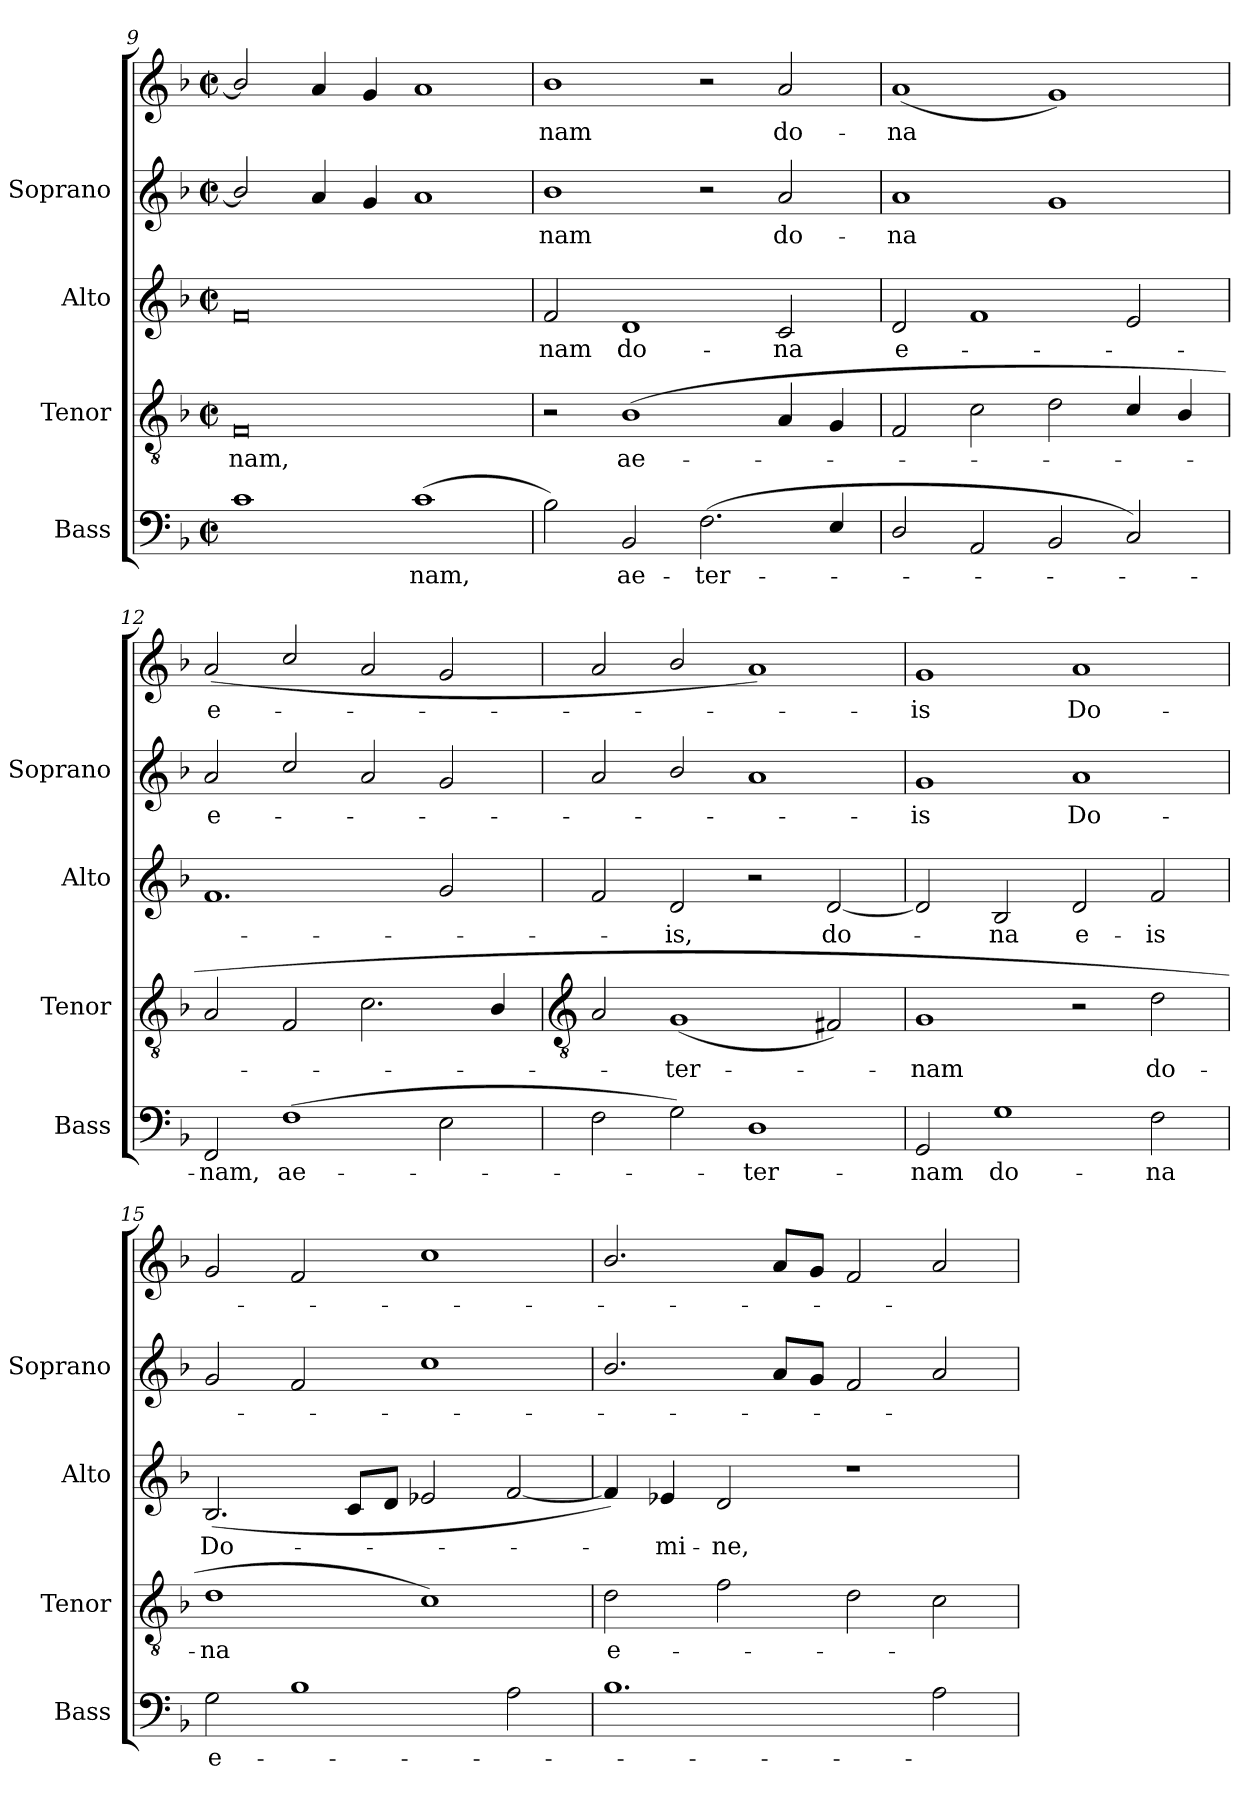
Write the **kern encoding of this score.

**kern	**text	**kern	**text	**kern	**text	**kern	**text	**kern	**text
*part4	*part4	*part3	*part3	*part2	*part2	*part1	*part1	*part1	*part1
*staff5	*staff5	*staff4	*staff4	*staff3	*staff3	*staff2	*staff2	*staff1	*staff1
*I"Bass	*	*I"Tenor	*	*I"Alto	*	*I"Soprano	*	*	*
*I'Bass	*	*I'Tenor	*	*I'Alto	*	*I'Soprano	*	*	*
*clefF4	*	*clefGv2	*	*clefG2	*	*	*	*clefG2	*
*k[b-]	*	*k[b-]	*	*k[b-]	*	*k[b-]	*	*k[b-]	*
*F:	*	*F:	*	*F:	*	*F:	*	*F:	*
*M4/2	*	*M4/2	*	*M4/2	*	*M4/2	*	*M4/2	*
*met(c|)	*	*met(c|)	*	*met(c|)	*	*met(c|)	*	*met(c|)	*
=9	=9	=9	=9	=9	=9	=9	=9	=9	=9
!	!	!	!LO:LY:b	!	!	!	!	!	!
1c	.	0F	nam,	0f	.	2b-/]	.	2b-/]	.
.	.	.	.	.	.	4a	.	4a	.
.	.	.	.	.	.	4g	.	4g	.
!	!LO:LY:b	!	!	!	!	!	!	!	!
(>1c	nam,	.	.	.	.	1a	.	1a	.
=10	=10	=10	=10	=10	=10	=10	=10	=10	=10
!	!	!	!	!	!LO:LY:b	!	!LO:LY:b	!	!LO:LY:b
2B-)	.	2r	.	2f	nam	1b-	nam	1b-	nam
!	!LO:LY:b	!	!LO:LY:b	!	!LO:LY:b	!	!	!	!
2BB-	ae-	(>1B-	ae-	1d	do-	.	.	.	.
!	!LO:LY:b	!	!	!	!	!	!	!	!
(<2.F	-ter-	.	.	.	.	2r	.	2r	.
!	!	!	!	!	!LO:LY:b	!	!LO:LY:b	!	!LO:LY:b
.	.	4A	.	2c	-na	2a	do-	2a	do-
4E/	.	4G	.	.	.	.	.	.	.
=11	=11	=11	=11	=11	=11	=11	=11	=11	=11
!	!	!	!	!	!LO:LY:b	!	!LO:LY:b	!	!LO:LY:b
2D/	.	2F	.	2d	e-	1a	-na	(<1a	-na
2AA	.	2c\	.	1f	.	.	.	.	.
2BB-	.	2d\	.	.	.	1g	.	1g)	.
2C)	.	4c/	.	2e	.	.	.	.	.
.	.	4B-/	.	.	.	.	.	.	.
=12	=12	=12	=12	=12	=12	=12	=12	=12	=12
!	!LO:LY:b	!	!	!	!	!	!LO:LY:b	!	!LO:LY:b
2FF	nam,	2A	.	1.f	.	2a	e-	(<2a	e-
!	!LO:LY:b	!	!	!	!	!	!	!	!
(>1F	ae-	2F	.	.	.	2cc/	.	2cc/	.
.	.	2.c\	.	.	.	2a	.	2a	.
2E	.	.	.	2g	.	2g	.	2g	.
.	.	4B-/	.	.	.	.	.	.	.
!!LO:LB:g=z
=13	=13	=13	=13	=13	=13	=13	=13	=13	=13
*	*	*clefGv2	*	*	*	*	*	*	*
2F	.	2A	.	2f	.	2a	.	2a	.
!	!	!	!LO:LY:b	!	!LO:LY:b	!	!	!	!
2G)	.	(<1G	ter-	2d	is,	2b-/	.	2b-/	.
!	!LO:LY:b	!	!	!	!	!	!	!	!
1D	ter-	.	.	2r	.	1a	.	1a)	.
!	!	!	!	!	!LO:LY:b	!	!	!	!
.	.	2F#X)	.	[2d	do-	.	.	.	.
=14	=14	=14	=14	=14	=14	=14	=14	=14	=14
!	!LO:LY:b	!	!LO:LY:b	!	!	!	!LO:LY:b	!	!LO:LY:b
2GG	-nam	1G	nam	2d]	.	1g	is	1g	is
!	!LO:LY:b	!	!	!	!LO:LY:b	!	!	!	!
1G	do-	.	.	2B-	na	.	.	.	.
!	!	!	!	!	!LO:LY:b	!	!LO:LY:b	!	!LO:LY:b
.	.	2r	.	2d	e-	1a	Do-	1a	Do-
!	!LO:LY:b	!	!LO:LY:b	!	!LO:LY:b	!	!	!	!
2F	-na	2d	do-	2f	-is	.	.	.	.
=15	=15	=15	=15	=15	=15	=15	=15	=15	=15
!	!LO:LY:b	!	!LO:LY:b	!	!LO:LY:b	!	!	!	!
2G	e-	1d	-na	(<2.B-	Do-	2g	.	2g	.
1B-	.	.	.	.	.	2f	.	2f	.
.	.	.	.	8cL	.	.	.	.	.
.	.	.	.	8dJ	.	.	.	.	.
.	.	1c)	.	2e-X	.	1cc	.	1cc	.
2A	.	.	.	[2f	.	.	.	.	.
=16	=16	=16	=16	=16	=16	=16	=16	=16	=16
!	!	!	!LO:LY:b	!	!	!	!	!	!
1.B-	.	2d	e-	4f])	.	2.b-/	.	2.b-/	.
!	!	!	!	!	!LO:LY:b	!	!	!	!
.	.	.	.	4e-X	mi-	.	.	.	.
!	!	!	!	!	!LO:LY:b	!	!	!	!
.	.	2f	.	2d	-ne,	.	.	.	.
.	.	.	.	.	.	8aL	.	8aL	.
.	.	.	.	.	.	8gJ	.	8gJ	.
.	.	2d	.	1r	.	2f	.	2f	.
2A	.	2c	.	.	.	2a	.	2a	.
=	=	=	=	=	=	=	=	=	=
*-	*-	*-	*-	*-	*-	*-	*-	*-	*-
